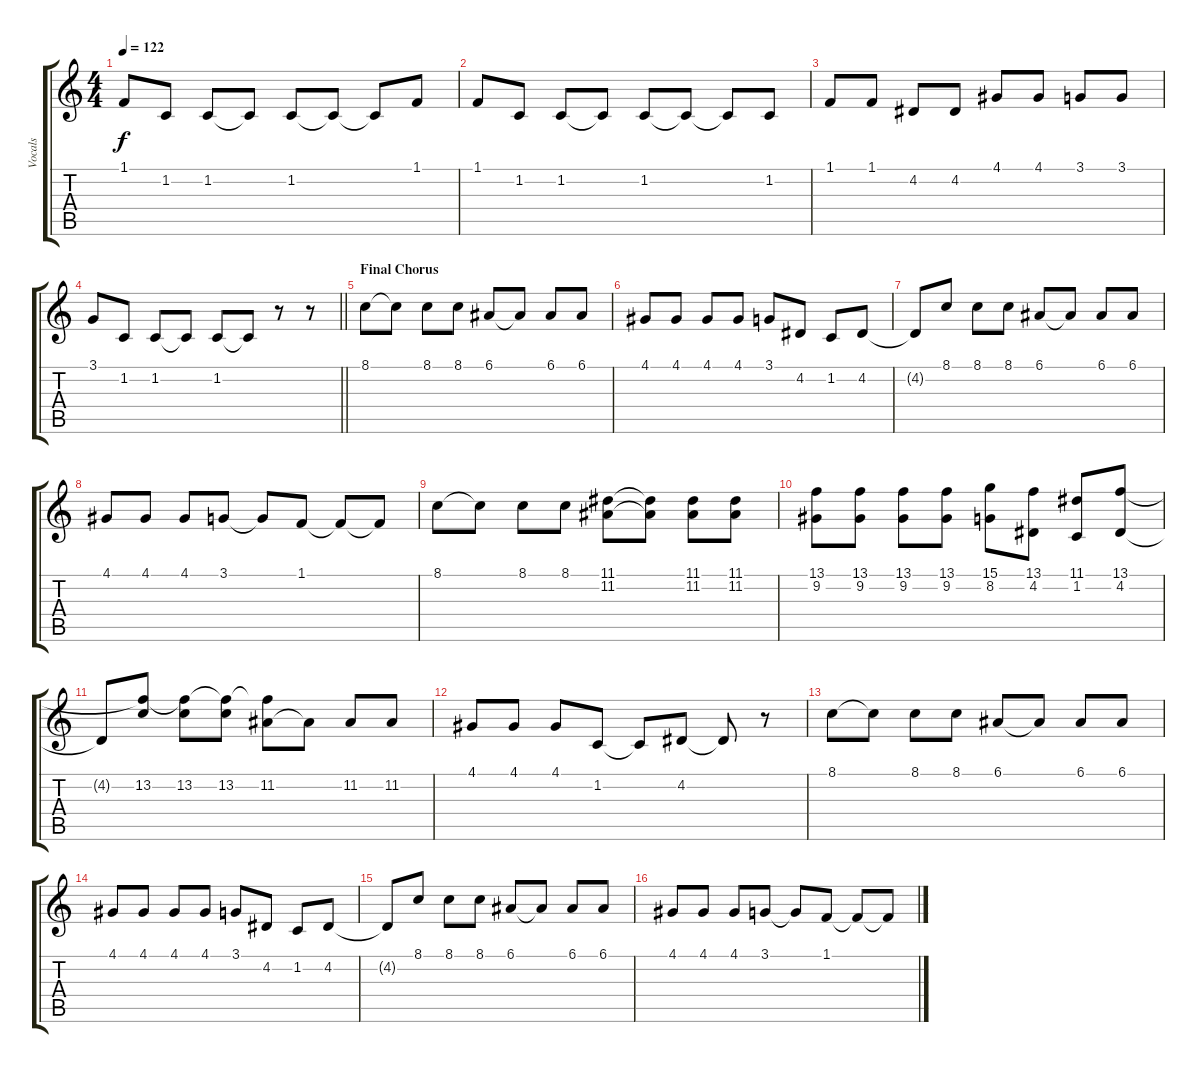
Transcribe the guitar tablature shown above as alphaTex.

\track ("Vocals" "Vocals") {instrument clarinet}
\staff {score tabs}
\tuning (E4 B3 G3 D3 A2 E2) {hide}
\ts (4 4)
\tempo 122
\clef g2
\ks c
1.1.8{dy f} 1.2.8 1.2.8 1.2{t}.8 1.2.8 1.2{t}.8 1.2{t}.8 1.1.8 |
1.1.8 1.2.8 1.2.8 1.2{t}.8 1.2.8 1.2{t}.8 1.2{t}.8 1.2.8 |
1.1.8 1.1.8 4.2.8 4.2.8 4.1.8 4.1.8 3.1.8 3.1.8 |
\barLineRight lightlight
3.1.8 1.2.8 1.2.8 1.2{t}.8 1.2.8 1.2{t}.8 r.8 r.8 |
\section ("" "Final Chorus")
8.1.8 8.1{t}.8 8.1.8 8.1.8 6.1.8 6.1{t}.8 6.1.8 6.1.8 |
4.1.8 4.1.8 4.1.8 4.1.8 3.1.8 4.2.8 1.2.8 4.2.8 |
4.2{t}.8 8.1.8 8.1.8 8.1.8 6.1.8 6.1{t}.8 6.1.8 6.1.8 |
4.1.8 4.1.8 4.1.8 3.1.8 3.1{t}.8 1.1.8 1.1{t}.8 1.1{t}.8 |
8.1.8 8.1{t}.8 8.1.8 8.1.8 (11.1 11.2).8 (11.1{t} 11.2{t}).8 (11.1 11.2).8 (11.1 11.2).8 |
(13.1 9.2).8 (13.1 9.2).8 (13.1 9.2).8 (13.1 9.2).8 (15.1 8.2).8 (13.1 4.2).8 (11.1 1.2).8 (13.1 4.2).8 |
4.2{t}.8 (13.1{t} 13.2).8 (13.1{t} 13.2).8 (13.1{t} 13.2).8 (13.1{t} 11.2).8 11.2{t}.8 11.2.8 11.2.8 |
4.1.8 4.1.8 4.1.8 1.2.8 1.2{t}.8 4.2.8 4.2{t}.8 r.8 |
8.1.8 8.1{t}.8 8.1.8 8.1.8 6.1.8 6.1{t}.8 6.1.8 6.1.8 |
4.1.8 4.1.8 4.1.8 4.1.8 3.1.8 4.2.8 1.2.8 4.2.8 |
4.2{t}.8 8.1.8 8.1.8 8.1.8 6.1.8 6.1{t}.8 6.1.8 6.1.8 |
4.1.8 4.1.8 4.1.8 3.1.8 3.1{t}.8 1.1.8 1.1{t}.8 1.1{t}.8
